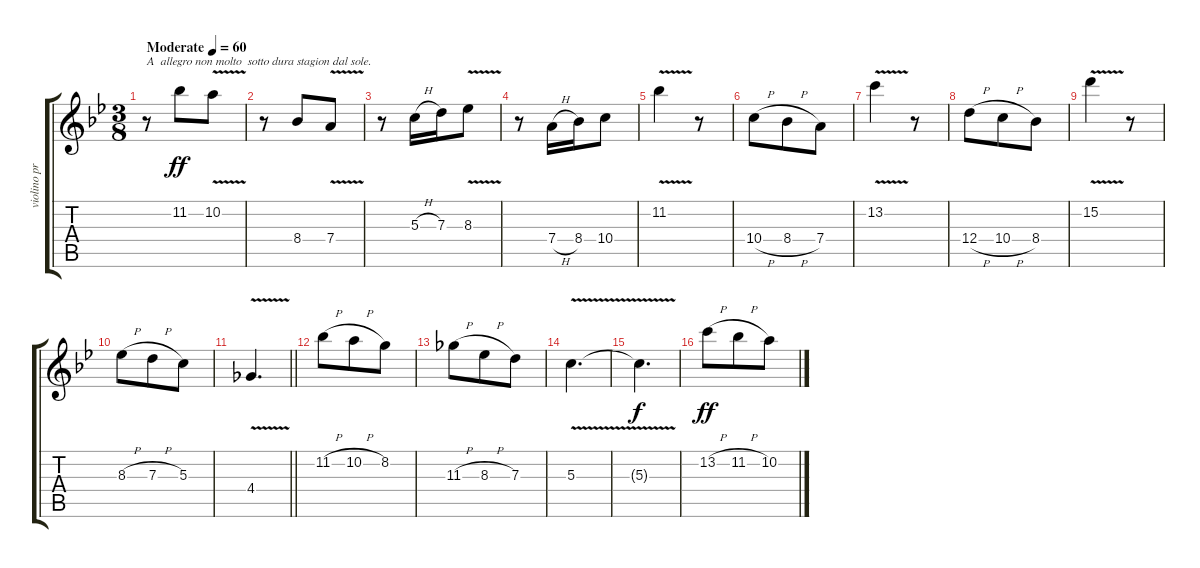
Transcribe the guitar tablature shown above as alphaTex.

\track ("violino principale" "violino pr") {instrument overdrivenguitar}
\staff {score tabs}
\tuning (E4 B3 G3 D3 A2 E2) {hide}
\ts (3 8)
\tempo (60 "Moderate")
\clef g2
\ks bb
r.8{txt "A  allegro non molto  sotto dura stagion dal sole." dy ff instrument overdrivenguitar} 11.2.8 10.2{v}.8 |
r.8 8.4.8 7.4{v}.8 |
r.8 5.3{h}.16 7.3.16 8.3{v}.8 |
r.8 7.4{h}.16 8.4.16 10.4.8 |
11.2{v}.4 r.8 |
10.4{h}.8 8.4{h}.8 7.4.8 |
13.2{v}.4 r.8 |
12.4{h}.8 10.4{h}.8 8.4.8 |
15.2{v}.4 r.8 |
8.3{h}.8 7.3{h}.8 5.3.8 |
\barLineRight lightlight
4.4{v}.4{d} |
11.2{h}.8 10.2{h}.8 8.2.8 |
11.3{h}.8 8.3{h}.8 7.3.8 |
5.3{v}.4{d} |
5.3{t}.4{d dy f} |
13.2{h}.8{dy ff} 11.2{h}.8 10.2.8
